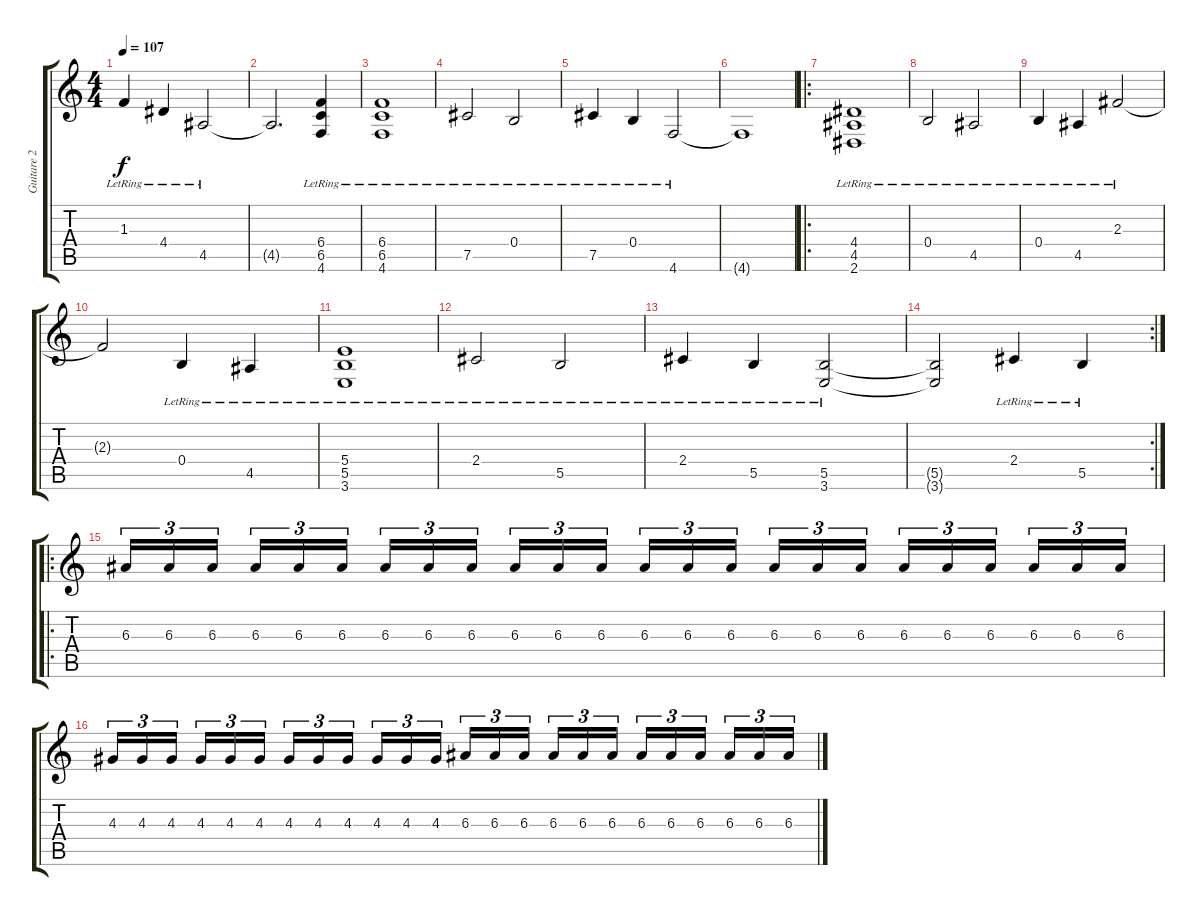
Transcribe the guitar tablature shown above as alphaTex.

\track ("Guitare 2" "Guitare 2") {instrument distortionguitar}
\staff {score tabs}
\tuning (Db4 Ab3 E3 B2 Gb2 Db2) {hide}
\ts (4 4)
\tempo 107
\clef g2
\ks c
1.3{lr}.4{dy f} 4.4{lr}.4 4.5{lr}.2 |
4.5{t}.2{d} (6.4{lr} 6.5{lr} 4.6{lr}).4 |
(6.4{lr} 6.5{lr} 4.6{lr}).1 |
7.5{lr}.2 0.4{lr}.2 |
7.5{lr}.4 0.4{lr}.4 4.6{lr}.2 |
4.6{t}.1 |
\ro
(4.4{lr} 4.5{lr} 2.6{lr}).1 |
0.4{lr}.2 4.5{lr}.2 |
0.4{lr}.4 4.5{lr}.4 2.3{lr}.2 |
2.3{t}.2 0.4{lr}.4 4.5{lr}.4 |
(5.4{lr} 5.5{lr} 3.6{lr}).1 |
2.4{lr}.2 5.5{lr}.2 |
2.4{lr}.4 5.5{lr}.4 (5.5{lr} 3.6{lr}).2 |
\rc 2
(5.5{t} 3.6{t}).2 2.4{lr}.4 5.5{lr}.4 |
\ro
6.3.16{tu (3 2)} 6.3.16{tu (3 2)} 6.3.16{tu (3 2) beam splitsecondary} 6.3.16{tu (3 2)} 6.3.16{tu (3 2)} 6.3.16{tu (3 2)} 6.3.16{tu (3 2)} 6.3.16{tu (3 2)} 6.3.16{tu (3 2) beam splitsecondary} 6.3.16{tu (3 2)} 6.3.16{tu (3 2)} 6.3.16{tu (3 2)} 6.3.16{tu (3 2)} 6.3.16{tu (3 2)} 6.3.16{tu (3 2) beam splitsecondary} 6.3.16{tu (3 2)} 6.3.16{tu (3 2)} 6.3.16{tu (3 2)} 6.3.16{tu (3 2)} 6.3.16{tu (3 2)} 6.3.16{tu (3 2) beam splitsecondary} 6.3.16{tu (3 2)} 6.3.16{tu (3 2)} 6.3.16{tu (3 2)} |
4.3.16{tu (3 2)} 4.3.16{tu (3 2)} 4.3.16{tu (3 2) beam splitsecondary} 4.3.16{tu (3 2)} 4.3.16{tu (3 2)} 4.3.16{tu (3 2)} 4.3.16{tu (3 2)} 4.3.16{tu (3 2)} 4.3.16{tu (3 2) beam splitsecondary} 4.3.16{tu (3 2)} 4.3.16{tu (3 2)} 4.3.16{tu (3 2)} 6.3.16{tu (3 2)} 6.3.16{tu (3 2)} 6.3.16{tu (3 2) beam splitsecondary} 6.3.16{tu (3 2)} 6.3.16{tu (3 2)} 6.3.16{tu (3 2)} 6.3.16{tu (3 2)} 6.3.16{tu (3 2)} 6.3.16{tu (3 2) beam splitsecondary} 6.3.16{tu (3 2)} 6.3.16{tu (3 2)} 6.3.16{tu (3 2)}
